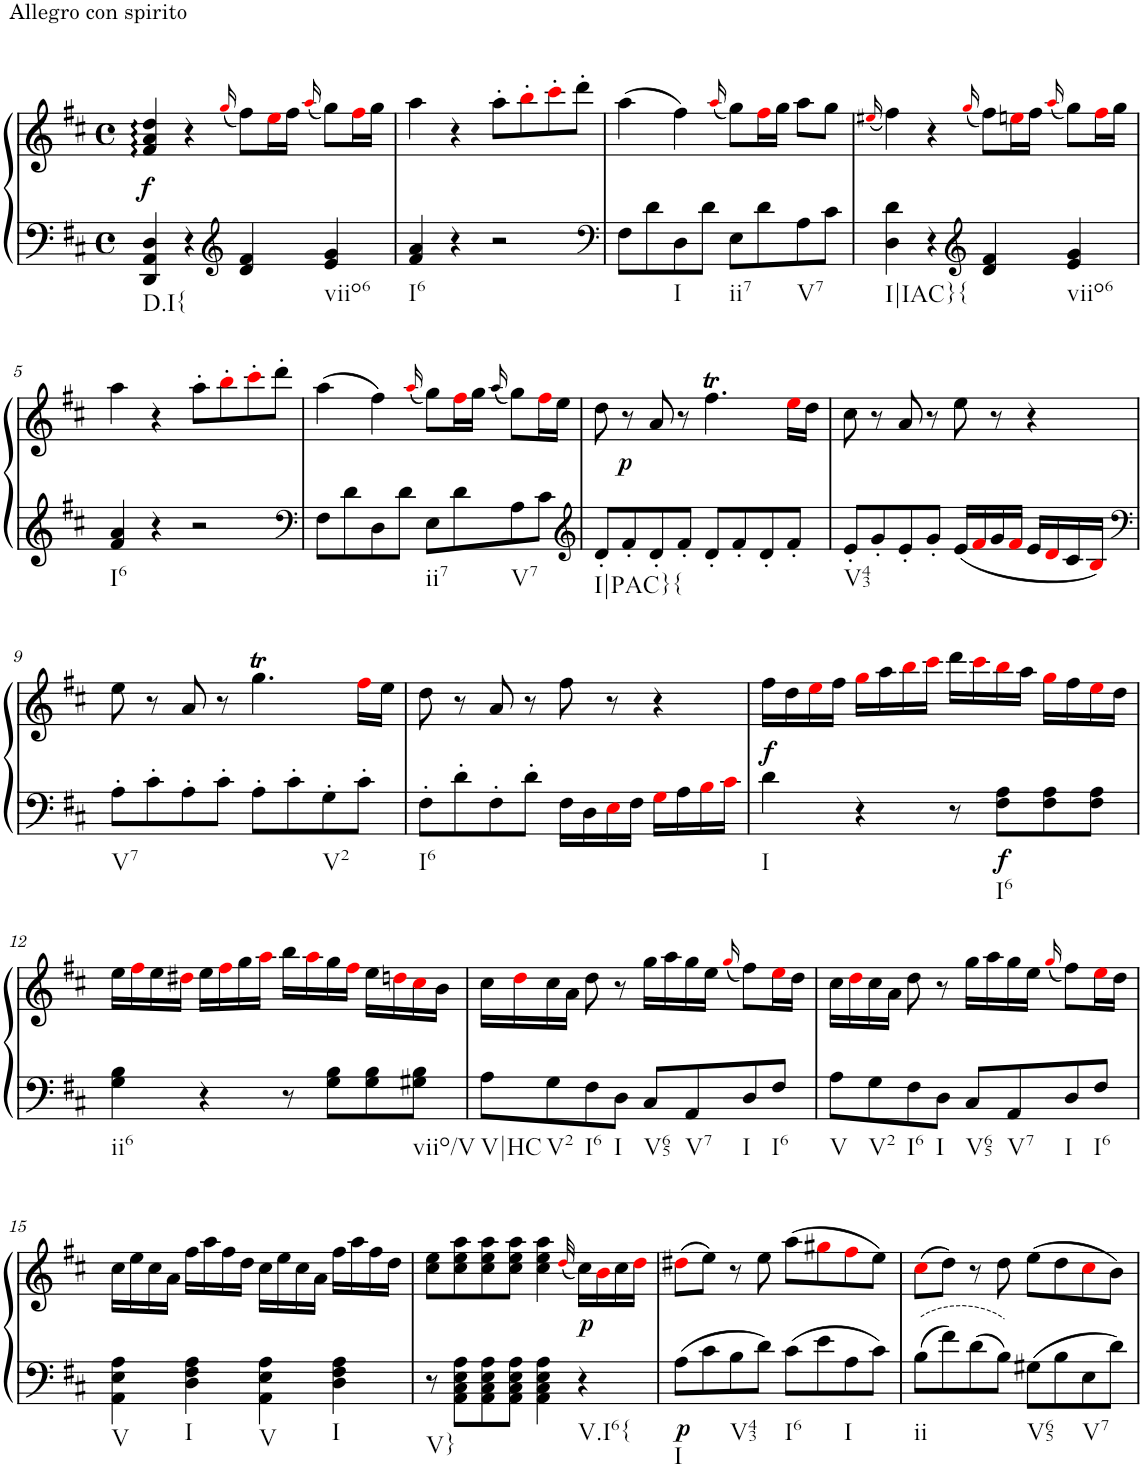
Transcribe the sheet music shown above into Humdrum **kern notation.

**kern	**kern	**dynam
*part1	*part1	*part1
*staff2	*staff1	*staff1/2
*I"Piano, Piano right	*	*
*I'Pno.	*	*
*clefF4	*clefG2	*
*k[f#c#]	*k[f#c#]	*
*M4/4	*M4/4	*
*met(c)	*met(c)	*
=1	=1	=1
!	!LO:TX:a:t=Allegro con spirito	!
!LO:TX:b:t=D.I{	!	!
!	!	!LO:DY:b
4DD/ 4AA/ 4D/	4f#/ 4a/ 4dd/	f
4r	4r	.
*clefG2	*	*
.	(16qggi/	.
4d/ 4f#/	8ff#\L)	.
.	16eei\L	.
.	16ff#\JJ	.
.	(16qaai/	.
!LO:TX:b:t=viio6	!	!
4e/ 4g/	8gg\L)	.
.	16ff#i\L	.
.	16gg\JJ	.
=2	=2	=2
!LO:TX:b:t=I6	!	!
4f#/ 4a/	4aa\	.
4r	4r	.
2r	8aa'\L	.
.	8bb'i\	.
.	8ccc#'i\	.
.	8ddd'\J	.
=3	=3	=3
*clefF4	*	*
8F#\L	(4aa\	.
8d\	.	.
!LO:TX:b:t=I	!	!
8D\	4ff#\)	.
8d\J	.	.
.	(16qaai/	.
!LO:TX:b:t=ii7	!	!
8E\L	8gg\L)	.
8d\	16ff#i\L	.
.	16gg\JJ	.
!LO:TX:b:t=V7	!	!
8A\	8aa\L	.
8c#\J	8gg\J	.
=4	=4	=4
.	(16qee#Xi/	.
!LO:TX:b:t=I|IAC}{	!	!
4D\ 4d\	4ff#\)	.
4r	4r	.
*clefG2	*	*
.	(16qggi/	.
4d/ 4f#/	8ff#\L)	.
.	16eeni\L	.
.	16ff#\JJ	.
.	(16qaai/	.
!LO:TX:b:t=viio6	!	!
4e/ 4g/	8gg\L)	.
.	16ff#i\L	.
.	16gg\JJ	.
!!LO:LB:g=z
=5	=5	=5
!LO:TX:b:t=I6	!	!
4f#/ 4a/	4aa\	.
4r	4r	.
2r	8aa'\L	.
.	8bb'i\	.
.	8ccc#'i\	.
.	8ddd'\J	.
=6	=6	=6
*clefF4	*	*
8F#\L	(4aa\	.
8d\	.	.
8D\	4ff#\)	.
8d\J	.	.
.	(16qaai/	.
!LO:TX:b:t=ii7	!	!
8E\L	8gg\L)	.
8d\	16ff#i\L	.
.	16gg\JJ	.
.	(16qaa/	.
!LO:TX:b:t=V7	!	!
8A\	8gg\L)	.
8c#\J	16ff#i\L	.
.	16ee\JJ	.
=7	=7	=7
*clefG2	*	*
!LO:TX:b:t=I|PAC}{	!	!
8d'/L	8dd\	.
!	!	!LO:DY:b
8f#'/	8r	p
8d'/	8a/	.
8f#'/J	8r	.
8d'/L	4.ff#t\	.
8f#'/	.	.
8d'/	.	.
8f#'/J	16eei\LL	.
.	16dd\JJ	.
=8	=8	=8
!LO:TX:b:t=V43	!	!
8e'/L	8cc#\	.
8g'/	8r	.
8e'/	8a/	.
8g'/J	8r	.
16e/LL	8ee\	.
16f#i/	.	.
16g/	8r	.
16f#i/JJ	.	.
16e/LL	4r	.
16di/	.	.
16c#/	.	.
16Bi/JJ	.	.
!!LO:LB:g=z
=9	=9	=9
*clefF4	*	*
!LO:TX:b:t=V7	!	!
8A'\L	8ee\	.
8c#'\	8r	.
8A'\	8a/	.
8c#'\J	8r	.
8A'\L	4.ggT\	.
8c#'\	.	.
!LO:TX:b:t=V2	!	!
8G'\	.	.
8c#'\J	16ff#i\LL	.
.	16ee\JJ	.
=10	=10	=10
!LO:TX:b:t=I6	!	!
8F#'\L	8dd\	.
8d'\	8r	.
8F#'\	8a/	.
8d'\J	8r	.
16F#\LL	8ff#\	.
16D\	.	.
16Ei\	8r	.
16F#\JJ	.	.
16Gi\LL	4r	.
16A\	.	.
16Bi\	.	.
16c#i\JJ	.	.
=11	=11	=11
!LO:TX:b:t=I	!	!
!	!	!LO:DY:b
4d\	16ff#\LL	f
.	16dd\	.
.	16eei\	.
.	16ff#\JJ	.
4r	16ggi\LL	.
.	16aa\	.
.	16bbi\	.
.	16ccc#i\JJ	.
8r	16ddd\LL	.
.	16ccc#i\	.
!LO:TX:b:t=I6	!	!
!	!	!LO:DY:b=2
8F#\ 8A\L	16bbi\	f
.	16aa\JJ	.
8F#\ 8A\	16ggi\LL	.
.	16ff#\	.
8F#\ 8A\J	16eei\	.
.	16dd\JJ	.
!!LO:LB:g=z
=12	=12	=12
!LO:TX:b:t=ii6	!	!
4G\ 4B\	16ee\LL	.
.	16ff#i\	.
.	16ee\	.
.	16dd#Xi\JJ	.
4r	16ee\LL	.
.	16ff#i\	.
.	16gg\	.
.	16aai\JJ	.
8r	16bb\LL	.
.	16aai\	.
8G\ 8B\L	16gg\	.
.	16ff#i\JJ	.
8G\ 8B\	16ee\LL	.
.	16ddni\	.
!LO:TX:b:t=viio/V	!	!
8G#X\ 8B\J	16cc#i\	.
.	16b\JJ	.
=13	=13	=13
!LO:TX:b:t=V|HC	!	!
8A\L	16cc#\LL	.
.	16ddi\	.
!LO:TX:b:t=V2	!	!
8G\	16cc#\	.
.	16a\JJ	.
!LO:TX:b:t=I6	!	!
8F#\	8dd\	.
!LO:TX:b:t=I	!	!
8D\J	8r	.
!LO:TX:b:t=V65	!	!
8C#/L	16gg\LL	.
.	16aa\	.
!LO:TX:b:t=V7	!	!
8AA/	16gg\	.
.	16ee\JJ	.
.	(16qggi/	.
!LO:TX:b:t=I	!	!
8D/	8ff#\L)	.
!LO:TX:b:t=I6	!	!
8F#/J	16eei\L	.
.	16dd\JJ	.
=14	=14	=14
!LO:TX:b:t=V	!	!
8A\L	16cc#\LL	.
.	16ddi\	.
!LO:TX:b:t=V2	!	!
8G\	16cc#\	.
.	16a\JJ	.
!LO:TX:b:t=I6	!	!
8F#\	8dd\	.
!LO:TX:b:t=I	!	!
8D\J	8r	.
!LO:TX:b:t=V65	!	!
8C#/L	16gg\LL	.
.	16aa\	.
!LO:TX:b:t=V7	!	!
8AA/	16gg\	.
.	16ee\JJ	.
.	(16qggi/	.
!LO:TX:b:t=I	!	!
8D/	8ff#\L)	.
!LO:TX:b:t=I6	!	!
8F#/J	16eei\L	.
.	16dd\JJ	.
!!LO:LB:g=z
=15	=15	=15
!LO:TX:b:t=V	!	!
4AA\ 4E\ 4A\	16cc#\LL	.
.	16ee\	.
.	16cc#\	.
.	16a\JJ	.
!LO:TX:b:t=I	!	!
4D\ 4F#\ 4A\	16ff#\LL	.
.	16aa\	.
.	16ff#\	.
.	16dd\JJ	.
!LO:TX:b:t=V	!	!
4AA\ 4E\ 4A\	16cc#\LL	.
.	16ee\	.
.	16cc#\	.
.	16a\JJ	.
!LO:TX:b:t=I	!	!
4D\ 4F#\ 4A\	16ff#\LL	.
.	16aa\	.
.	16ff#\	.
.	16dd\JJ	.
=16	=16	=16
!LO:TX:b:t=V}	!	!
8r	8cc#\ 8ee\L	.
8AA\ 8C#\ 8E\ 8A\L	8cc#\ 8ee\ 8aa\	.
8AA\ 8C#\ 8E\ 8A\	8cc#\ 8ee\ 8aa\	.
8AA\ 8C#\ 8E\ 8A\J	8cc#\ 8ee\ 8aa\J	.
4AA\ 4C#\ 4E\ 4A\	4cc#\ 4ee\ 4aa\	.
.	(32qddi/	.
!LO:TX:b:t=V.I6{	!	!
!	!	!LO:DY:b
4r	16cc#\LL)	p
.	16bi\	.
.	16cc#\	.
.	16ddi\JJ	.
=17	=17	=17
!LO:TX:b:t=I	!	!
!	!	!LO:DY:b=2
8A\L	(8dd#Xi\L	p
8c#\	8ee\J)	.
!LO:TX:b:t=V43	!	!
8B\	8r	.
8d\J	8ee\	.
!LO:TX:b:t=I6	!	!
8c#\L	(8aa\L	.
8e\	8gg#Xi\	.
!LO:TX:b:t=I	!	!
8A\	8ff#i\	.
8c#\J	8ee\J)	.
=18	=18	=18
!LO:TX:b:t=ii	!	!
8B\L	(8cc#i\L	.
8f#\	8dd\J)	.
8d\	8r	.
8B\J	8dd\	.
!LO:TX:b:t=V65	!	!
8G#X\L	(8ee\L	.
8B\	8dd\	.
!LO:TX:b:t=V7	!	!
8E\	8cc#i\	.
8d\J	8b\J)	.
=	=	=
*-	*-	*-
